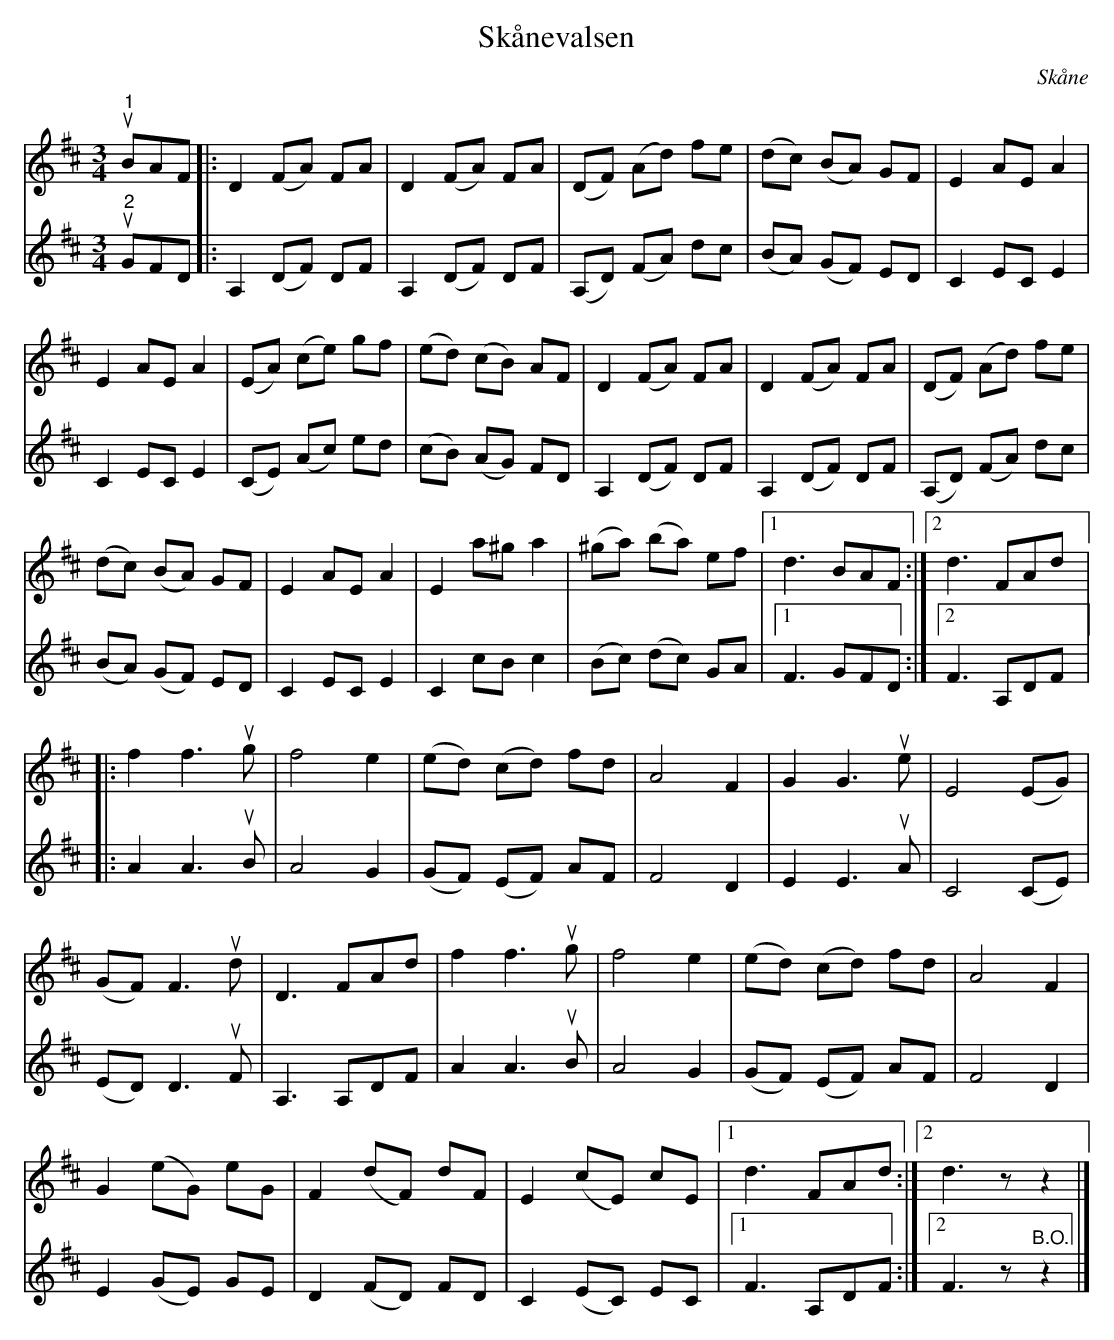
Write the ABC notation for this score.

X:1
T:Skånevalsen
O:Skåne
L:1/8
M:3/4
K:D
V:1
"^1"u BAF |: D2 (FA) FA | D2 (FA) FA | (DF) (Ad) fe | (dc) (BA) GF | E2 AE A2 |
 E2 AE A2 | (EA) (ce) gf | (ed) (cB) AF | D2 (FA) FA | D2 (FA) FA | (DF) (Ad) fe |
(dc) (BA) GF | E2 AE A2 | E2 a^g a2 | (^ga) (ba) ef |1 d3 BAF :|2 d3 FAd |:
f2 f3u g | f4 e2 | (ed) (cd) fd | A4 F2 | G2 G3u e | E4 (EG) |
(GF) F3u d | D3 FAd | f2 f3u g | f4 e2 | (ed) (cd) fd | A4 F2 |
G2 (eG) eG | F2 (dF) dF | E2 (cE) cE |1 d3 FAd :|2 d3 z z2 |]
V:2
"^2"u GFD |: A,2 (DF) DF | A,2 (DF) DF | (A,D) (FA) dc | (BA) (GF) ED | C2 EC E2 |
C2 EC E2 | (CE) (Ac) ed | (cB) (AG) FD | A,2 (DF) DF | A,2 (DF) DF | (A,D) (FA) dc |
(BA) (GF) ED | C2 EC E2 | C2 cB c2 | (Bc) (dc) GA |1 F3 GFD :|2 F3 A,DF |:
A2 A3u B | A4 G2 | (GF) (EF) AF | F4 D2 | E2 E3u A | C4 (CE) |
(ED) D3u F | A,3 A,DF | A2 A3u B | A4 G2 | (GF) (EF) AF |
F4 D2 | E2 (GE) GE | D2 (FD) FD | C2 (EC) EC |1 F3 A,DF :|2 F3 z"^B.O." z2 |]
